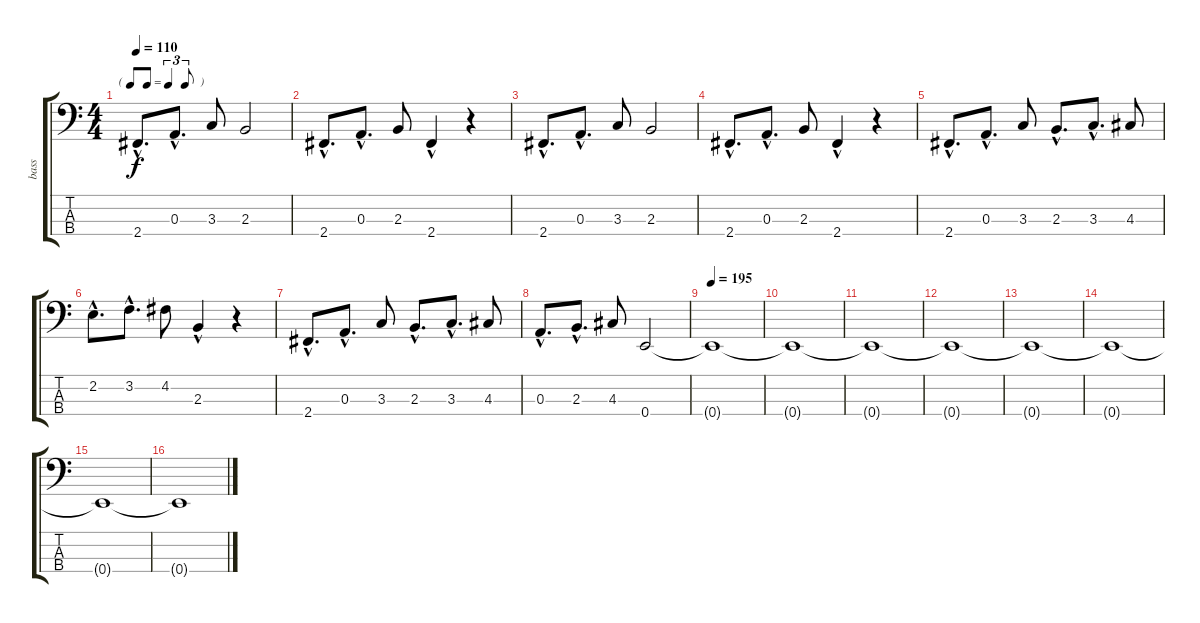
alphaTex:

\track ("bass" "bass") {instrument electricbassfinger}
\staff {score tabs}
\tuning (G2 D2 A1 E1) {hide}
\ts (4 4)
\tf triplet8th
\tempo 110
\clef f4
\ks c
2.4{hac}.8{d dy f} 0.3{hac}.8{d} 3.3.8 2.3.2 |
2.4{hac}.8{d} 0.3{hac}.8{d} 2.3.8 2.4{hac}.4 r.4 |
2.4{hac}.8{d} 0.3{hac}.8{d} 3.3.8 2.3.2 |
2.4{hac}.8{d} 0.3{hac}.8{d} 2.3.8 2.4{hac}.4 r.4 |
2.4{hac}.8{d} 0.3{hac}.8{d} 3.3.8 2.3{hac}.8{d} 3.3{hac}.8{d} 4.3.8 |
2.2{hac}.8{d} 3.2{hac}.8{d} 4.2.8 2.3{hac}.4 r.4 |
2.4{hac}.8{d} 0.3{hac}.8{d} 3.3.8 2.3{hac}.8{d} 3.3{hac}.8{d} 4.3.8 |
0.3{hac}.8{d} 2.3{hac}.8{d} 4.3.8 0.4.2 |
\tempo 195
0.4{t}.1 |
0.4{t}.1 |
0.4{t}.1 |
0.4{t}.1 |
0.4{t}.1 |
0.4{t}.1 |
0.4{t}.1 |
0.4{t}.1
